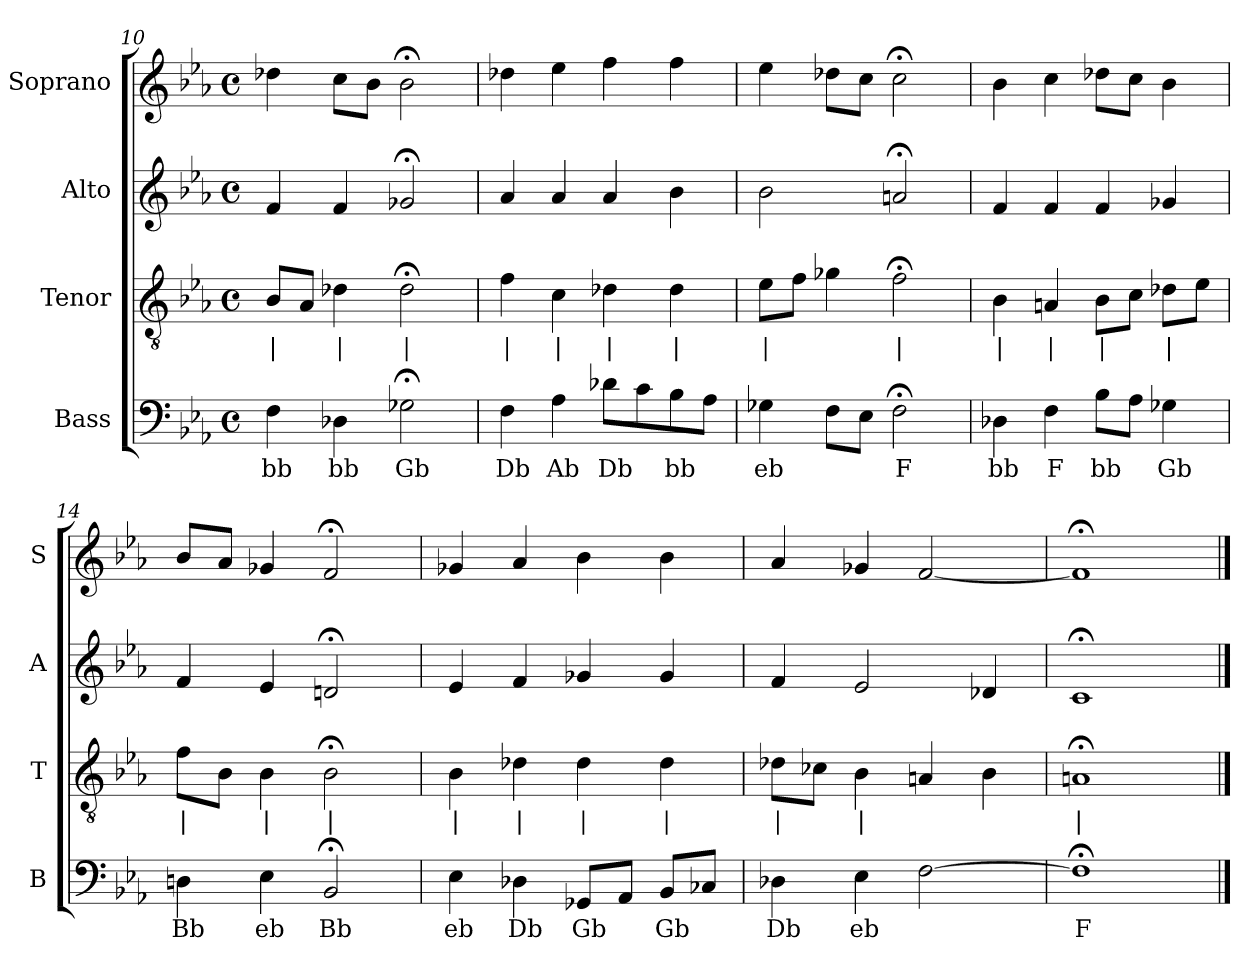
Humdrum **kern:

**kern	**text	**kern	**text	**kern	**kern
*part4	*part4	*part3	*part3	*part2	*part1
*staff4	*staff4	*staff3	*staff3	*staff2	*staff1
*I"Bass	*	*I"Tenor	*	*I"Alto	*I"Soprano
*I'B	*	*I'T	*	*I'A	*I'S
*clefF4	*	*clefGv2	*	*clefG2	*clefG2
*k[b-e-a-]	*	*k[b-e-a-]	*	*k[b-e-a-]	*k[b-e-a-]
*F:dor	*	*F:dor	*	*F:dor	*F:dor
*M4/4	*	*M4/4	*	*M4/4	*M4/4
*met(c)	*	*met(c)	*	*met(c)	*met(c)
=10	=10	=10	=10	=10	=10
4F	bb	8B-L	|	4f	4dd-X
.	.	8A-J	.	.	.
4D-X	bb	4d-X	|	4f	8ccL
.	.	.	.	.	8b-J
2G-X;<	Gb	2d-;<	|	2g-X;<	2b-;<
=11	=11	=11	=11	=11	=11
4F	Db	4f	|	4a-	4dd-X
4A-	Ab	4c	|	4a-	4ee-
8d-XL	Db	4d-X	|	4a-	4ff
8c	.	.	.	.	.
8B-	bb	4d-	|	4b-	4ff
8A-J	.	.	.	.	.
=12	=12	=12	=12	=12	=12
4G-X	eb	8e-L	|	2b-	4ee-
.	.	8fJ	.	.	.
8FL	.	4g-X	.	.	8dd-XL
8E-J	.	.	.	.	8ccJ
2F;<	F	2f;<	|	2an;<	2cc;<
=13	=13	=13	=13	=13	=13
4D-X	bb	4B-	|	4f	4b-
4F	F	4An	|	4f	4cc
8B-L	bb	8B-L	|	4f	8dd-XL
8A-J	.	8cJ	.	.	8ccJ
4G-X	Gb	8d-XL	|	4g-X	4b-
.	.	8e-J	.	.	.
=14	=14	=14	=14	=14	=14
4Dn	Bb	8fL	|	4f	8b-L
.	.	8B-J	.	.	8a-J
4E-	eb	4B-	|	4e-	4g-X
2BB-;<	Bb	2B-;<	|	2dn;<	2f;<
=15	=15	=15	=15	=15	=15
4E-	eb	4B-	|	4e-	4g-X
4D-X	Db	4d-X	|	4f	4a-
8GG-XL	Gb	4d-	|	4g-X	4b-
8AA-J	.	.	.	.	.
8BB-L	Gb	4d-	|	4g-	4b-
8C-XJ	.	.	.	.	.
=16	=16	=16	=16	=16	=16
4D-X	Db	8d-XL	|	4f	4a-
.	.	8c-XJ	.	.	.
4E-	eb	4B-	|	2e-	4g-X
[2F	.	4An	.	.	[2f
.	.	4B-	.	4d-X	.
=17	=17	=17	=17	=17	=17
1F;<]	F	1An;<	|	1c;<	1f;<]
==	==	==	==	==	==
*-	*-	*-	*-	*-	*-
